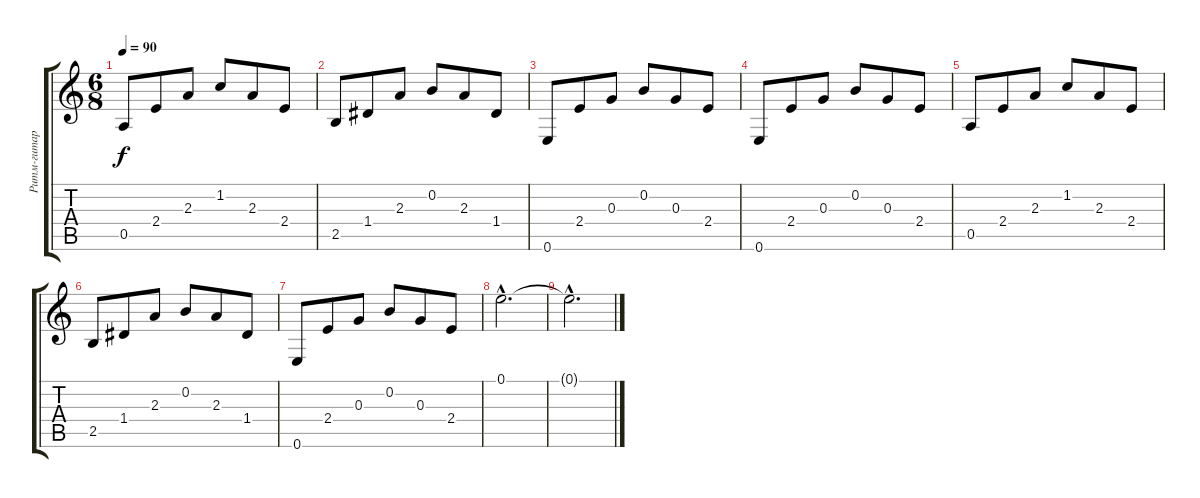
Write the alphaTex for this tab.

\track ("Ритм-гитара" "Ритм-гитар") {instrument acousticguitarnylon}
\staff {score tabs}
\tuning (E4 B3 G3 D3 A2 E2) {hide}
\ts (6 8)
\tempo 90
\clef g2
\ks c
0.5.8{dy f} 2.4.8 2.3.8 1.2.8 2.3.8 2.4.8 |
2.5.8 1.4.8 2.3.8 0.2.8 2.3.8 1.4.8 |
0.6.8 2.4.8 0.3.8 0.2.8 0.3.8 2.4.8 |
0.6.8 2.4.8 0.3.8 0.2.8 0.3.8 2.4.8 |
0.5.8 2.4.8 2.3.8 1.2.8 2.3.8 2.4.8 |
2.5.8 1.4.8 2.3.8 0.2.8 2.3.8 1.4.8 |
0.6.8 2.4.8 0.3.8 0.2.8 0.3.8 2.4.8 |
0.1{hac}.2{d} |
0.1{hac t}.2{d}
